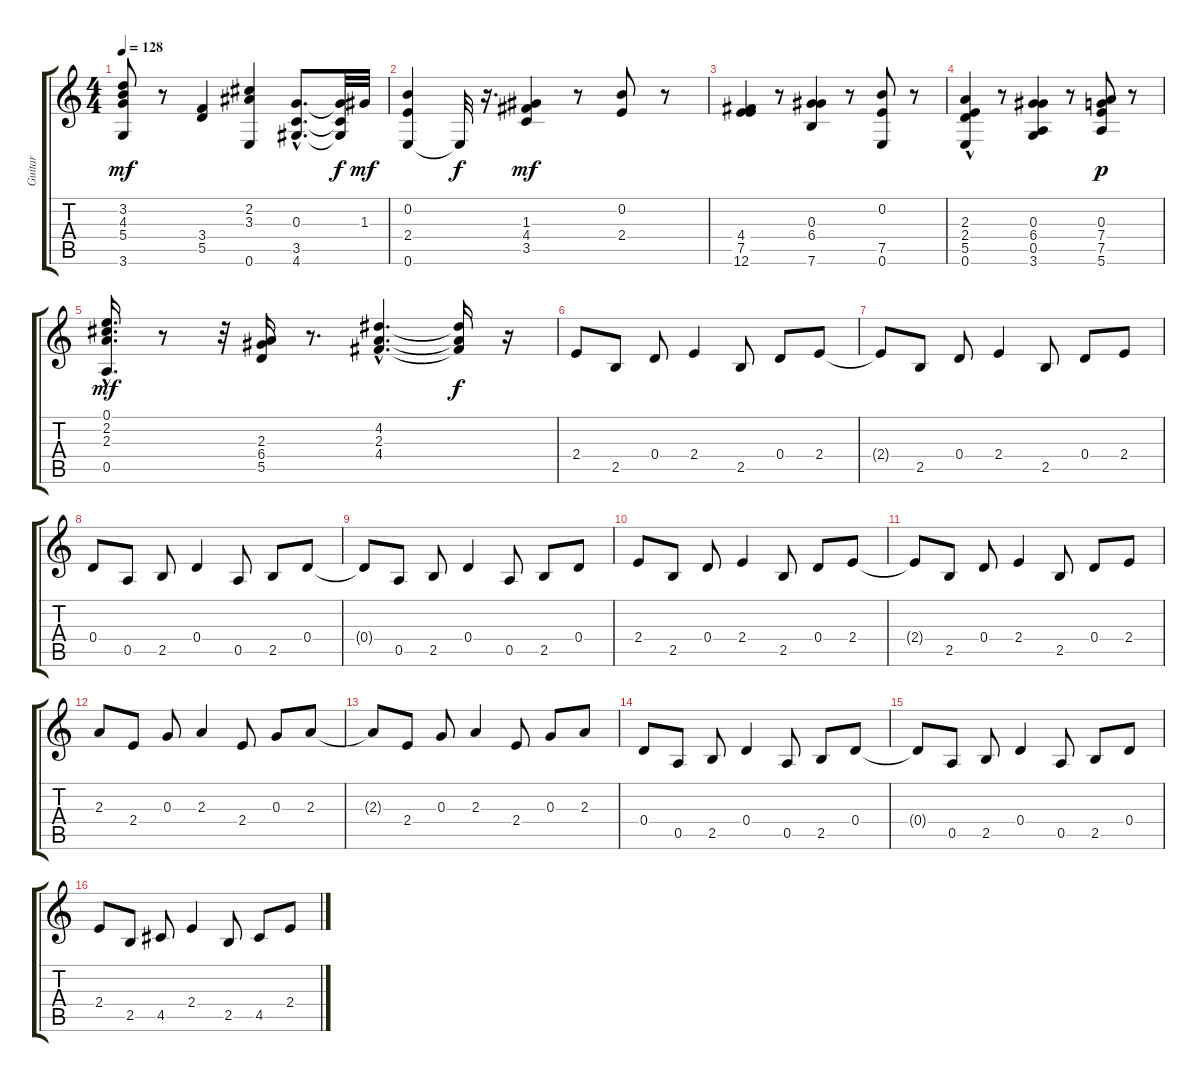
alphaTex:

\track ("Guitar" "Guitar") {instrument overdrivenguitar}
\staff {score tabs}
\tuning (E4 B3 G3 D3 A2 E2) {hide}
\ts (4 4)
\tempo 128
\clef g2
\ks c
(3.2 4.3 5.4 3.6).8{dy mf} r.8 (3.4 5.5).4 (2.2 3.3 0.6).4 (0.3{hac} 3.5{hac} 4.6{hac}).8{d} (0.3{t} 3.5{t} 4.6{t}).32{dy f} 1.3.32{dy mf} |
(0.2 2.4 0.6).4 0.6{t}.32{dy f} r.16{d} (1.3 4.4 3.5).4{dy mf} r.8 (0.2 2.4).8 r.8 |
(4.4 7.5 12.6).4 r.8 (0.3 6.4 7.6).4 r.8 (0.2 7.5 0.6).8 r.8 |
(2.3 2.4 5.5{hac} 0.6).4 r.8 (0.3 6.4 0.5 3.6).4 r.8 (0.3 7.4 7.5 5.6).8{dy p} r.8 |
(0.1 2.2 2.3 0.5{hac}).16{d dy mf} r.8 r.32 (2.3 6.4 5.5).16 r.8{d} (4.2{hac} 2.3{hac} 4.4{hac}).4{d} (4.2{t} 2.3{t} 4.4{t}).16{dy f} r.16 |
2.4.8 2.5.8 0.4.8 2.4.4 2.5.8 0.4.8 2.4.8 |
2.4{t}.8 2.5.8 0.4.8 2.4.4 2.5.8 0.4.8 2.4.8 |
0.4.8 0.5.8 2.5.8 0.4.4 0.5.8 2.5.8 0.4.8 |
0.4{t}.8 0.5.8 2.5.8 0.4.4 0.5.8 2.5.8 0.4.8 |
2.4.8 2.5.8 0.4.8 2.4.4 2.5.8 0.4.8 2.4.8 |
2.4{t}.8 2.5.8 0.4.8 2.4.4 2.5.8 0.4.8 2.4.8 |
2.3.8 2.4.8 0.3.8 2.3.4 2.4.8 0.3.8 2.3.8 |
2.3{t}.8 2.4.8 0.3.8 2.3.4 2.4.8 0.3.8 2.3.8 |
0.4.8 0.5.8 2.5.8 0.4.4 0.5.8 2.5.8 0.4.8 |
0.4{t}.8 0.5.8 2.5.8 0.4.4 0.5.8 2.5.8 0.4.8 |
2.4.8 2.5.8 4.5.8 2.4.4 2.5.8 4.5.8 2.4.8
